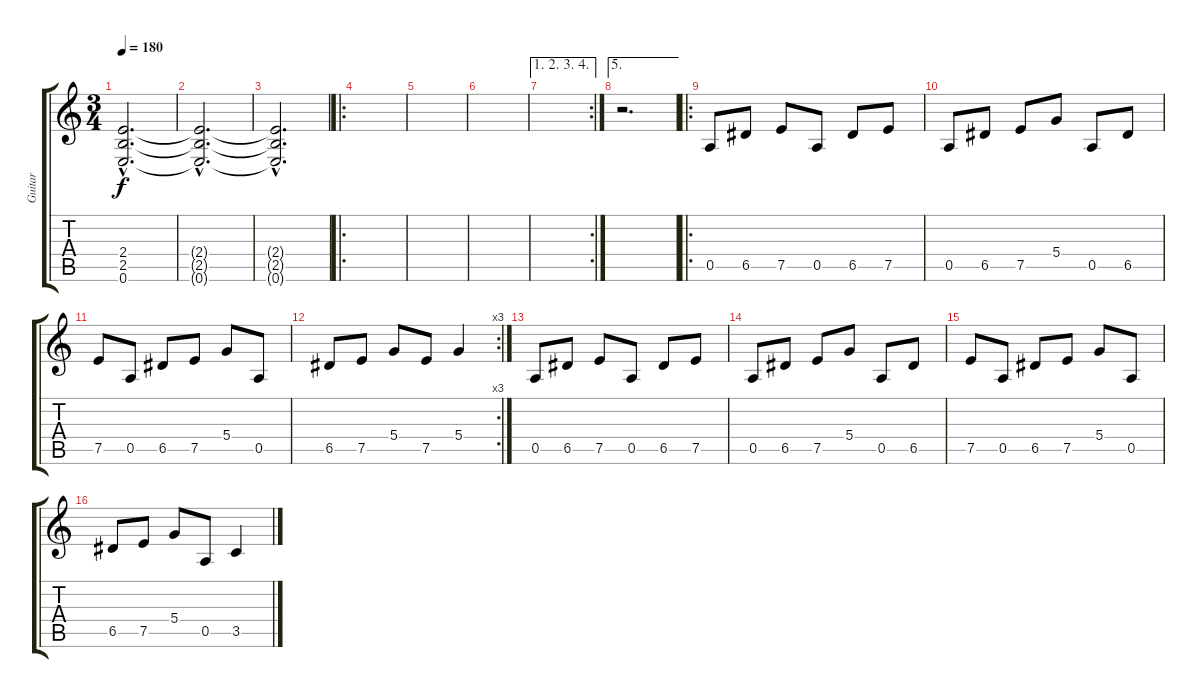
\track ("Guitar" "Guitar") {instrument overdrivenguitar}
\staff {score tabs}
\tuning (E4 B3 G3 D3 A2 E2) {hide}
\ts (3 4)
\tempo 180
\clef g2
\ks c
(2.4{hac t} 2.5{hac t} 0.6{hac t}).2{d dy f} |
(2.4{hac t} 2.5{hac t} 0.6{hac t}).2{d} |
(2.4{hac t} 2.5{hac t} 0.6{hac t}).2{d} |
\ro
|
|
|
\ae (1 2 3 4)
\rc 2
|
\ae 5
r.2{d} |
\ro
0.5.8 6.5.8 7.5.8 0.5.8 6.5.8 7.5.8 |
0.5.8 6.5.8 7.5.8 5.4.8 0.5.8 6.5.8 |
7.5.8 0.5.8 6.5.8 7.5.8 5.4.8 0.5.8 |
\rc 3
6.5.8 7.5.8 5.4.8 7.5.8 5.4.4 |
0.5.8 6.5.8 7.5.8 0.5.8 6.5.8 7.5.8 |
0.5.8 6.5.8 7.5.8 5.4.8 0.5.8 6.5.8 |
7.5.8 0.5.8 6.5.8 7.5.8 5.4.8 0.5.8 |
6.5.8 7.5.8 5.4.8 0.5.8 3.5.4
